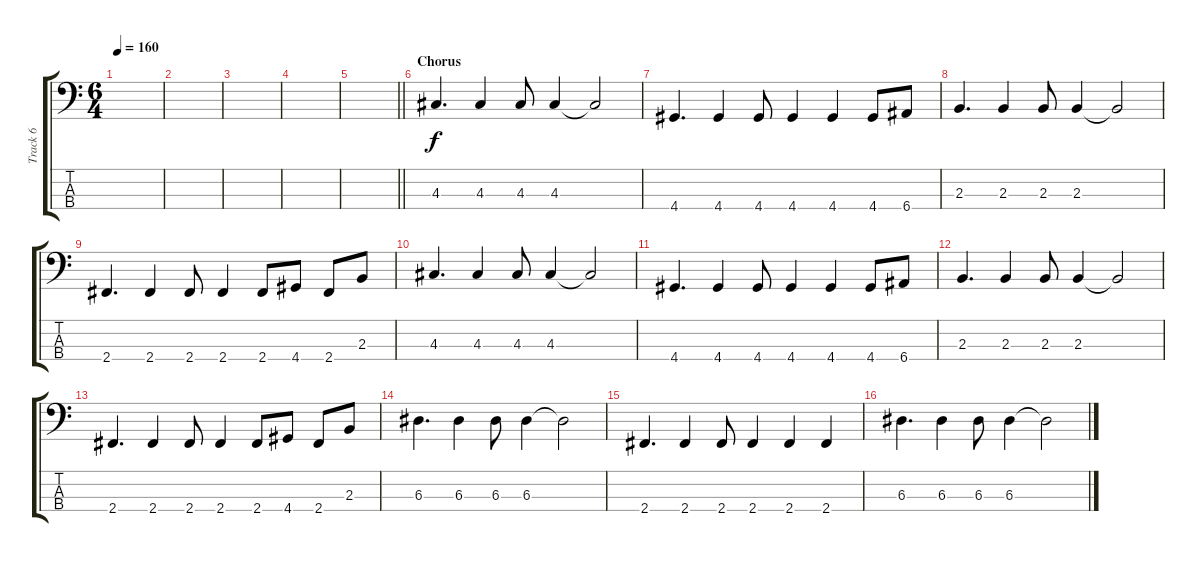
\track ("Track 6" "Track 6") {instrument electricbassfinger}
\staff {score tabs}
\tuning (G2 D2 A1 E1) {hide}
\ts (6 4)
\tempo 160
\clef f4
\ks c
|
|
|
|
\barLineRight lightlight
|
\section ("" "Chorus")
4.3.4{d} 4.3.4 4.3.8 4.3.4 4.3{t}.2 |
4.4.4{d} 4.4.4 4.4.8 4.4.4 4.4.4 4.4.8 6.4.8 |
2.3.4{d} 2.3.4 2.3.8 2.3.4 2.3{t}.2 |
2.4.4{d} 2.4.4 2.4.8 2.4.4 2.4.8 4.4.8 2.4.8 2.3.8 |
4.3.4{d} 4.3.4 4.3.8 4.3.4 4.3{t}.2 |
4.4.4{d} 4.4.4 4.4.8 4.4.4 4.4.4 4.4.8 6.4.8 |
2.3.4{d} 2.3.4 2.3.8 2.3.4 2.3{t}.2 |
2.4.4{d} 2.4.4 2.4.8 2.4.4 2.4.8 4.4.8 2.4.8 2.3.8 |
6.3.4{d} 6.3.4 6.3.8 6.3.4 6.3{t}.2 |
2.4.4{d} 2.4.4 2.4.8 2.4.4 2.4.4 2.4.4 |
6.3.4{d} 6.3.4 6.3.8 6.3.4 6.3{t}.2
